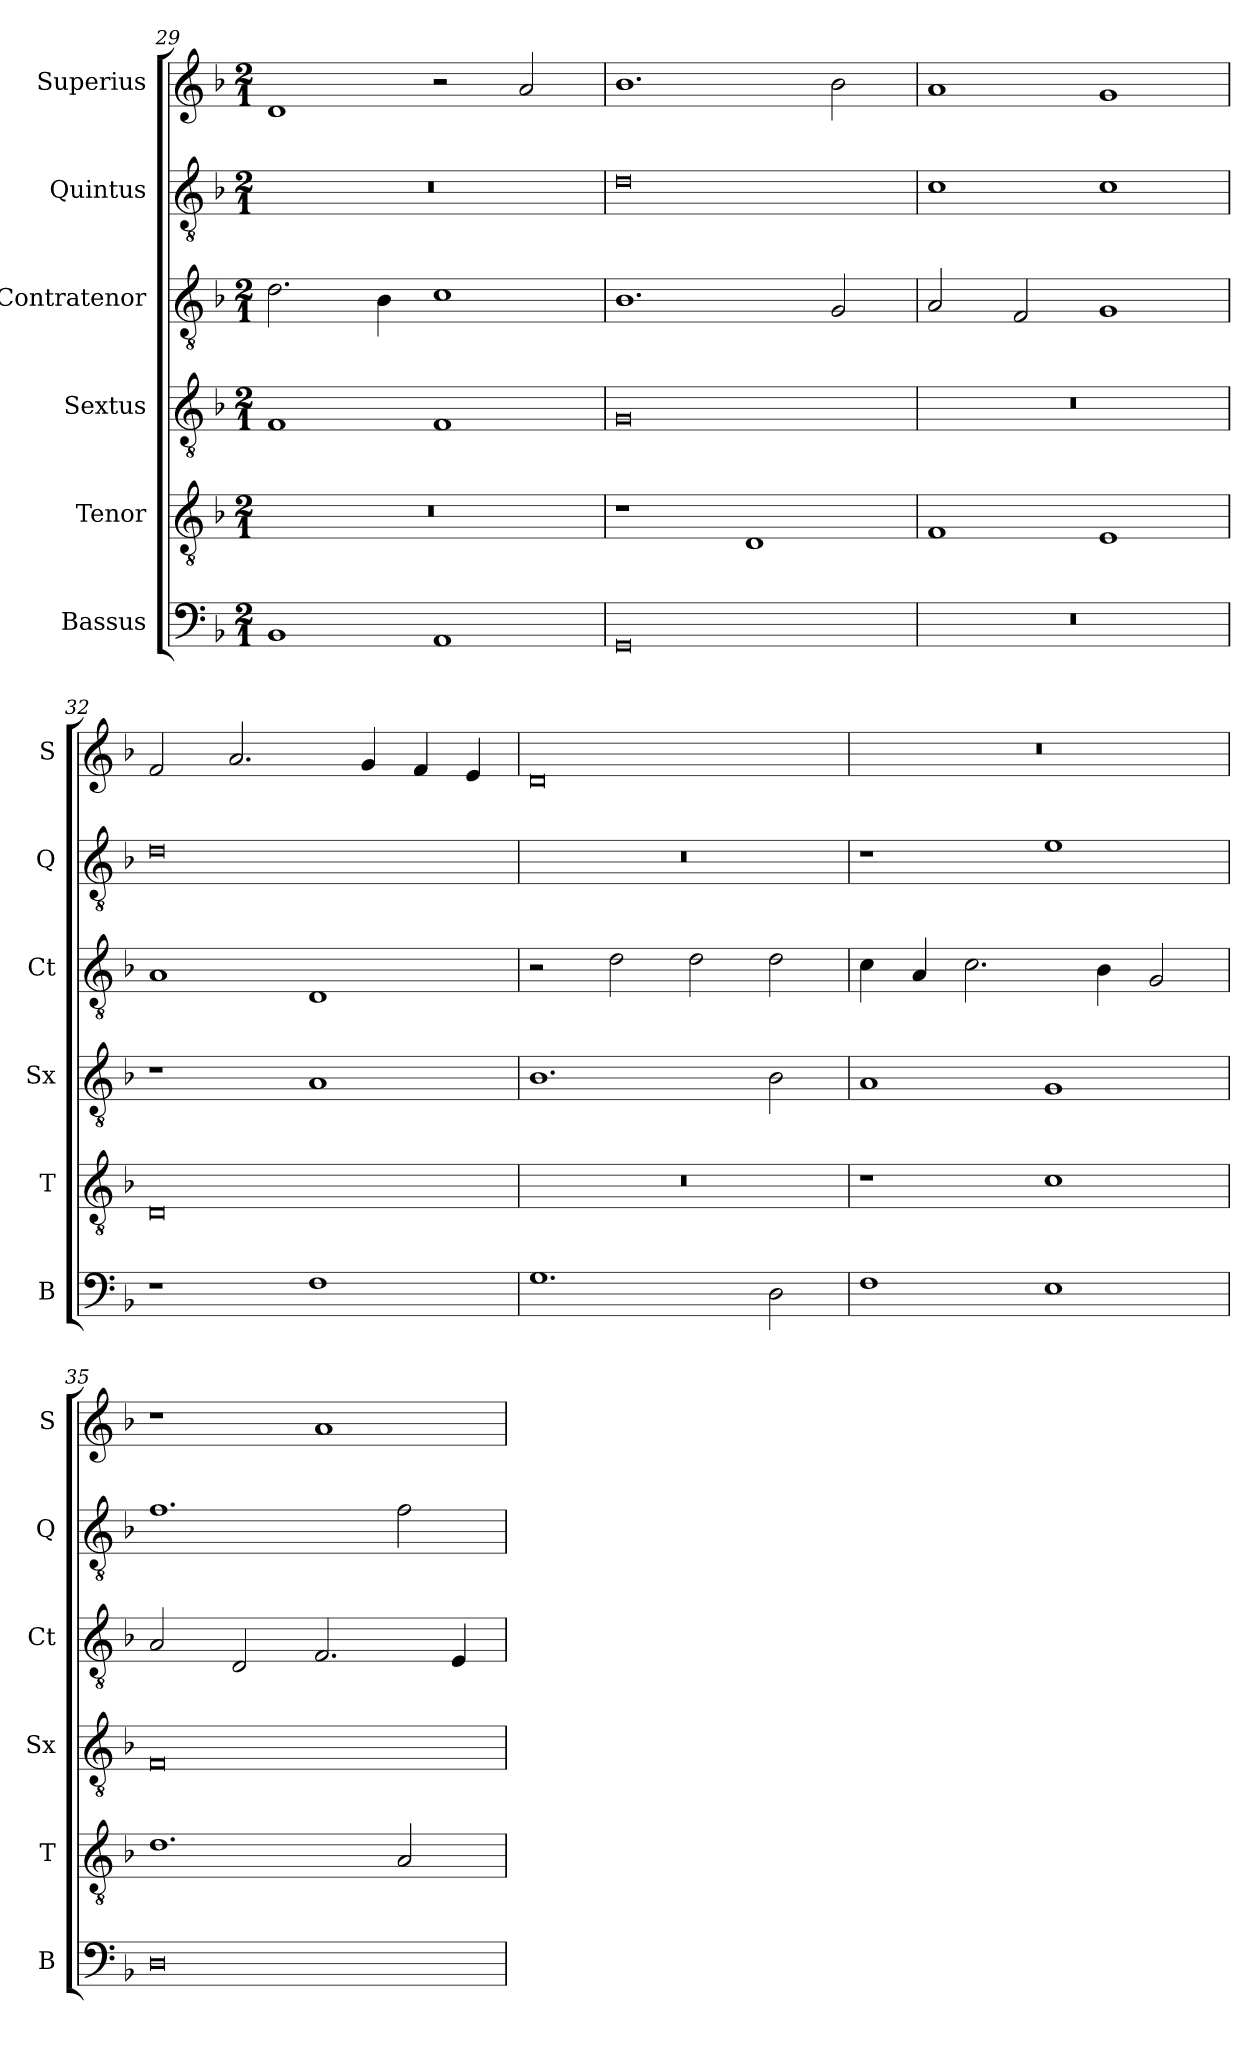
**kern	**kern	**kern	**kern	**kern	**kern
*part6	*part5	*part4	*part3	*part2	*part1
*staff6	*staff5	*staff4	*staff3	*staff2	*staff1
*I"Bassus	*I"Tenor	*I"Sextus	*I"Contratenor	*I"Quintus	*I"Superius
*I'B	*I'T	*I'Sx	*I'Ct	*I'Q	*I'S
*clefF4	*clefGv2	*clefGv2	*clefGv2	*clefGv2	*clefG2
*k[b-]	*k[b-]	*k[b-]	*k[b-]	*k[b-]	*k[b-]
*M2/1	*M2/1	*M2/1	*M2/1	*M2/1	*M2/1
=29	=29	=29	=29	=29	=29
1BB-	0r	1F	2.d\	0r	1d
.	.	.	4B-\	.	.
1AA	.	1F	1c	.	2r
.	.	.	.	.	2a/
=30	=30	=30	=30	=30	=30
0GG	1r	0G	1.B-	0d	1.b-
.	1D	.	.	.	.
.	.	.	2G/	.	2b-\
=31	=31	=31	=31	=31	=31
0r	1F	0r	2A/	1c	1a
.	.	.	2F/	.	.
.	1E	.	1G	1c	1g
=32	=32	=32	=32	=32	=32
1r	0D	1r	1A	0d	2f/
.	.	.	.	.	2.a/
1F	.	1A	1D	.	.
.	.	.	.	.	4g/
.	.	.	.	.	4f/
.	.	.	.	.	4e/
=33	=33	=33	=33	=33	=33
1.G	0r	1.B-	2r	0r	0d
.	.	.	2d\	.	.
.	.	.	2d\	.	.
2D\	.	2B-\	2d\	.	.
=34	=34	=34	=34	=34	=34
1F	1r	1A	4c\	1r	0r
.	.	.	4A/	.	.
.	.	.	2.c\	.	.
1E	1c	1G	.	1e	.
.	.	.	4B-\	.	.
.	.	.	2G/	.	.
=35	=35	=35	=35	=35	=35
0D	1.d	0F	2A/	1.f	1r
.	.	.	2D/	.	.
.	.	.	2.F/	.	1a
.	2A/	.	.	2f\	.
.	.	.	4E/	.	.
=	=	=	=	=	=
*-	*-	*-	*-	*-	*-
